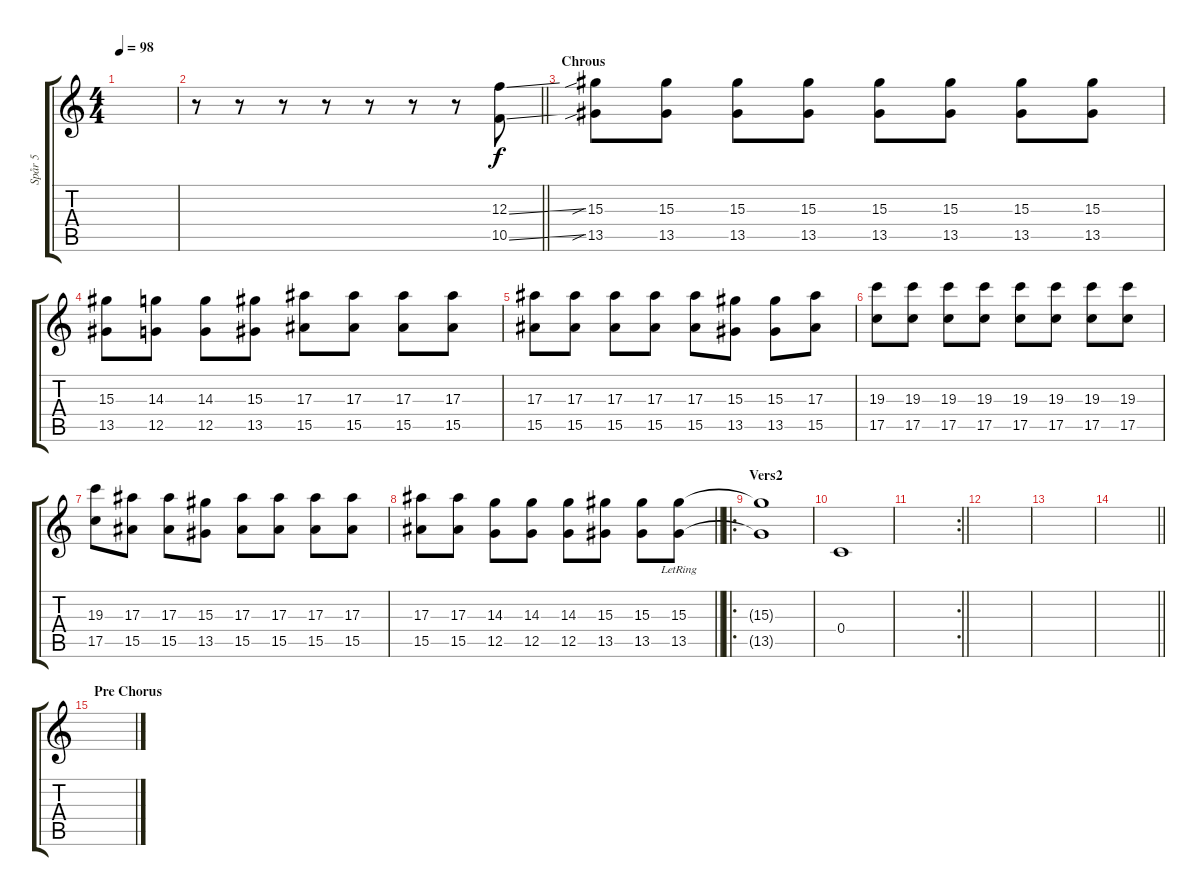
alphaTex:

\track ("Spår 5" "Spår 5") {instrument distortionguitar}
\staff {score tabs}
\tuning (D4 A3 F3 C3 G2 C2) {hide}
\ts (4 4)
\tempo 98
\clef g2
\ks c
|
\barLineRight lightlight
r.8 r.8 r.8 r.8 r.8 r.8 r.8 (12.3{ss} 10.5{ss}).8{instrument distortionguitar} |
\section ("" "Chrous")
(15.3{sib} 13.5{sib}).8 (15.3 13.5).8 (15.3 13.5).8 (15.3 13.5).8 (15.3 13.5).8 (15.3 13.5).8 (15.3 13.5).8 (15.3 13.5).8 |
(15.3 13.5).8 (14.3 12.5).8 (14.3 12.5).8 (15.3 13.5).8 (17.3 15.5).8 (17.3 15.5).8 (17.3 15.5).8 (17.3 15.5).8 |
(17.3 15.5).8 (17.3 15.5).8 (17.3 15.5).8 (17.3 15.5).8 (17.3 15.5).8 (15.3 13.5).8 (15.3 13.5).8 (17.3 15.5).8 |
(19.3 17.5).8 (19.3 17.5).8 (19.3 17.5).8 (19.3 17.5).8 (19.3 17.5).8 (19.3 17.5).8 (19.3 17.5).8 (19.3 17.5).8 |
(19.3 17.5).8 (17.3 15.5).8 (17.3 15.5).8 (15.3 13.5).8 (17.3 15.5).8 (17.3 15.5).8 (17.3 15.5).8 (17.3 15.5).8 |
\barLineRight lightlight
(17.3 15.5).8 (17.3 15.5).8 (14.3 12.5).8 (14.3 12.5).8 (14.3 12.5).8 (15.3 13.5).8 (15.3 13.5).8 (15.3{lr} 13.5{lr}).8 |
\ro
\section ("" "Vers2")
(15.3{t} 13.5{t}).1 |
0.4.1 |
\rc 2
\barLineRight lightlight
|
|
|
\barLineRight lightlight
|
\section ("" "Pre Chorus")
